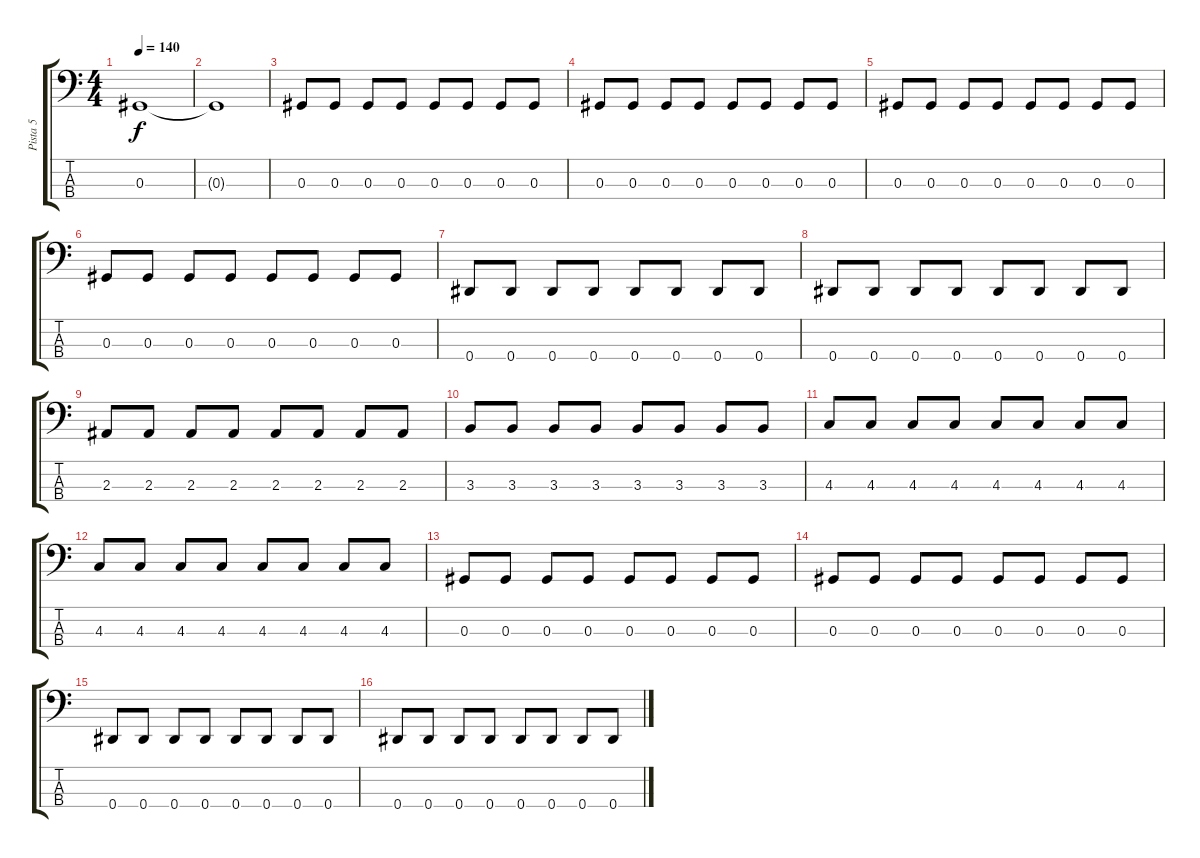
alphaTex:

\track ("Pista 5" "Pista 5") {instrument electricbassfinger}
\staff {score tabs}
\tuning (Gb2 Db2 Ab1 Eb1) {hide}
\ts (4 4)
\tempo 140
\clef f4
\ks c
0.3.1{dy f} |
0.3{t}.1 |
0.3.8 0.3.8 0.3.8 0.3.8 0.3.8 0.3.8 0.3.8 0.3.8 |
0.3.8 0.3.8 0.3.8 0.3.8 0.3.8 0.3.8 0.3.8 0.3.8 |
0.3.8 0.3.8 0.3.8 0.3.8 0.3.8 0.3.8 0.3.8 0.3.8 |
0.3.8 0.3.8 0.3.8 0.3.8 0.3.8 0.3.8 0.3.8 0.3.8 |
0.4.8 0.4.8 0.4.8 0.4.8 0.4.8 0.4.8 0.4.8 0.4.8 |
0.4.8 0.4.8 0.4.8 0.4.8 0.4.8 0.4.8 0.4.8 0.4.8 |
2.3.8 2.3.8 2.3.8 2.3.8 2.3.8 2.3.8 2.3.8 2.3.8 |
3.3.8 3.3.8 3.3.8 3.3.8 3.3.8 3.3.8 3.3.8 3.3.8 |
4.3.8 4.3.8 4.3.8 4.3.8 4.3.8 4.3.8 4.3.8 4.3.8 |
4.3.8 4.3.8 4.3.8 4.3.8 4.3.8 4.3.8 4.3.8 4.3.8 |
0.3.8 0.3.8 0.3.8 0.3.8 0.3.8 0.3.8 0.3.8 0.3.8 |
0.3.8 0.3.8 0.3.8 0.3.8 0.3.8 0.3.8 0.3.8 0.3.8 |
0.4.8 0.4.8 0.4.8 0.4.8 0.4.8 0.4.8 0.4.8 0.4.8 |
0.4.8 0.4.8 0.4.8 0.4.8 0.4.8 0.4.8 0.4.8 0.4.8
